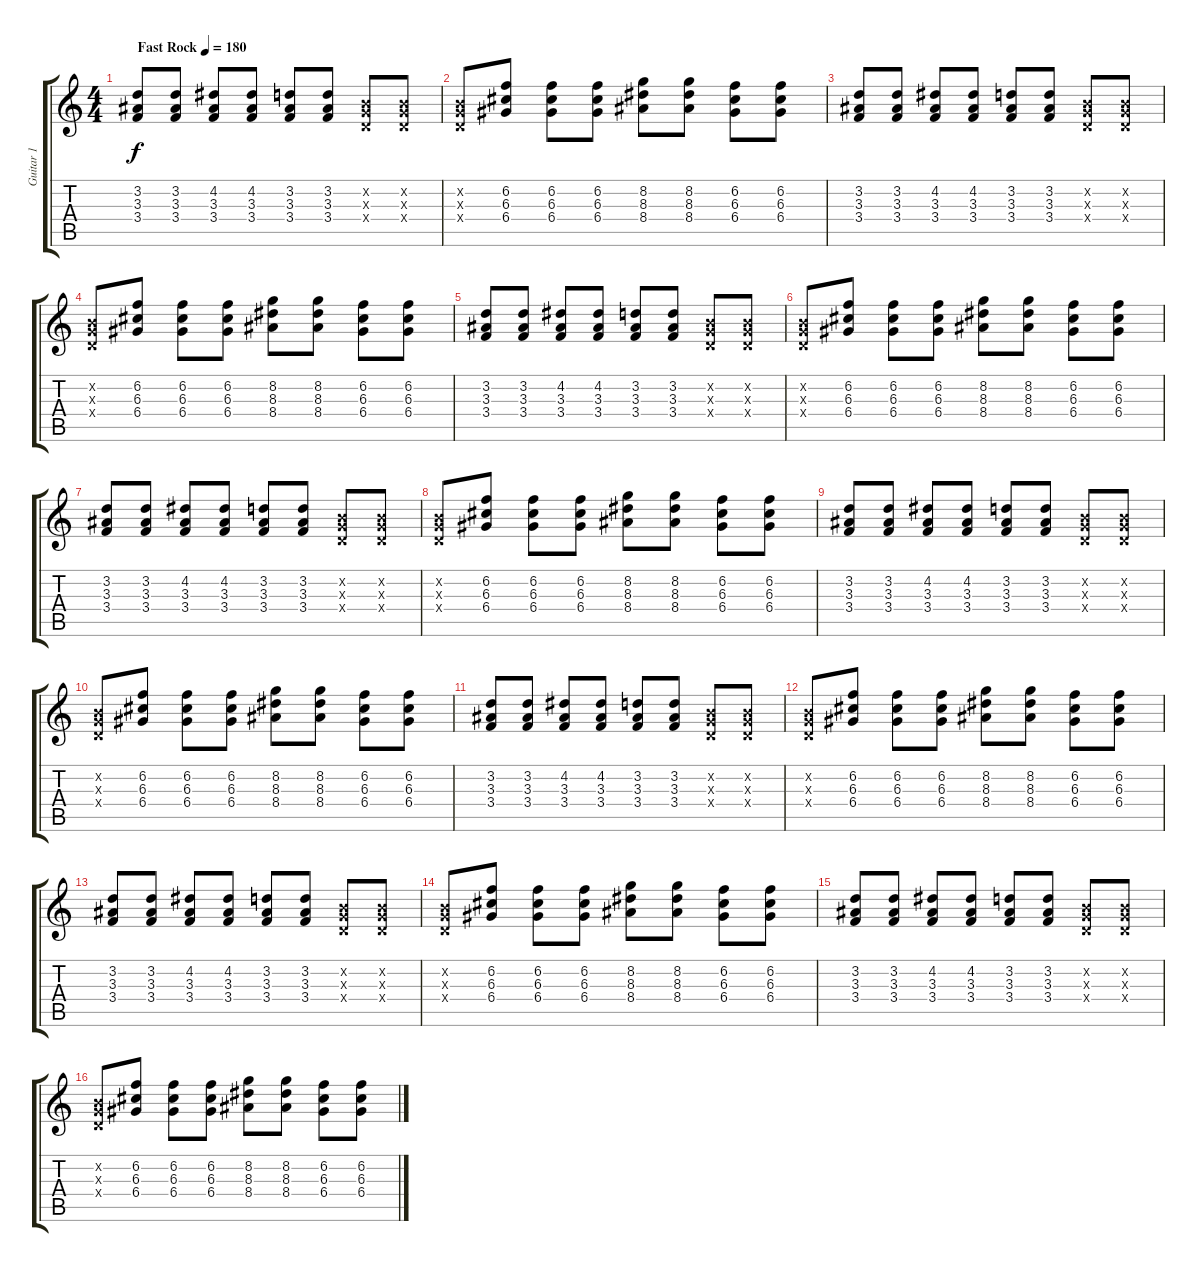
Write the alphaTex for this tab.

\track ("Guitar 1" "Guitar 1") {instrument distortionguitar}
\staff {score tabs}
\tuning (E4 B3 G3 D3 A2 E2) {hide}
\ts (4 4)
\tempo (180 "Fast Rock")
\clef g2
\ks c
(3.2 3.3 3.4).8{dy f instrument distortionguitar} (3.2 3.3 3.4).8 (4.2 3.3 3.4).8 (4.2 3.3 3.4).8 (3.2 3.3 3.4).8 (3.2 3.3 3.4).8 (0.2{x} 0.3{x} 0.4{x}).8 (0.2{x} 0.3{x} 0.4{x}).8 |
(0.2{x} 0.3{x} 0.4{x}).8 (6.2 6.3 6.4).8 (6.2 6.3 6.4).8 (6.2 6.3 6.4).8 (8.2 8.3 8.4).8 (8.2 8.3 8.4).8 (6.2 6.3 6.4).8 (6.2 6.3 6.4).8 |
(3.2 3.3 3.4).8 (3.2 3.3 3.4).8 (4.2 3.3 3.4).8 (4.2 3.3 3.4).8 (3.2 3.3 3.4).8 (3.2 3.3 3.4).8 (0.2{x} 0.3{x} 0.4{x}).8 (0.2{x} 0.3{x} 0.4{x}).8 |
(0.2{x} 0.3{x} 0.4{x}).8 (6.2 6.3 6.4).8 (6.2 6.3 6.4).8 (6.2 6.3 6.4).8 (8.2 8.3 8.4).8 (8.2 8.3 8.4).8 (6.2 6.3 6.4).8 (6.2 6.3 6.4).8 |
(3.2 3.3 3.4).8 (3.2 3.3 3.4).8 (4.2 3.3 3.4).8 (4.2 3.3 3.4).8 (3.2 3.3 3.4).8 (3.2 3.3 3.4).8 (0.2{x} 0.3{x} 0.4{x}).8 (0.2{x} 0.3{x} 0.4{x}).8 |
(0.2{x} 0.3{x} 0.4{x}).8 (6.2 6.3 6.4).8 (6.2 6.3 6.4).8 (6.2 6.3 6.4).8 (8.2 8.3 8.4).8 (8.2 8.3 8.4).8 (6.2 6.3 6.4).8 (6.2 6.3 6.4).8 |
(3.2 3.3 3.4).8 (3.2 3.3 3.4).8 (4.2 3.3 3.4).8 (4.2 3.3 3.4).8 (3.2 3.3 3.4).8 (3.2 3.3 3.4).8 (0.2{x} 0.3{x} 0.4{x}).8 (0.2{x} 0.3{x} 0.4{x}).8 |
(0.2{x} 0.3{x} 0.4{x}).8 (6.2 6.3 6.4).8 (6.2 6.3 6.4).8 (6.2 6.3 6.4).8 (8.2 8.3 8.4).8 (8.2 8.3 8.4).8 (6.2 6.3 6.4).8 (6.2 6.3 6.4).8 |
(3.2 3.3 3.4).8 (3.2 3.3 3.4).8 (4.2 3.3 3.4).8 (4.2 3.3 3.4).8 (3.2 3.3 3.4).8 (3.2 3.3 3.4).8 (0.2{x} 0.3{x} 0.4{x}).8 (0.2{x} 0.3{x} 0.4{x}).8 |
(0.2{x} 0.3{x} 0.4{x}).8 (6.2 6.3 6.4).8 (6.2 6.3 6.4).8 (6.2 6.3 6.4).8 (8.2 8.3 8.4).8 (8.2 8.3 8.4).8 (6.2 6.3 6.4).8 (6.2 6.3 6.4).8 |
(3.2 3.3 3.4).8 (3.2 3.3 3.4).8 (4.2 3.3 3.4).8 (4.2 3.3 3.4).8 (3.2 3.3 3.4).8 (3.2 3.3 3.4).8 (0.2{x} 0.3{x} 0.4{x}).8 (0.2{x} 0.3{x} 0.4{x}).8 |
(0.2{x} 0.3{x} 0.4{x}).8 (6.2 6.3 6.4).8 (6.2 6.3 6.4).8 (6.2 6.3 6.4).8 (8.2 8.3 8.4).8 (8.2 8.3 8.4).8 (6.2 6.3 6.4).8 (6.2 6.3 6.4).8 |
(3.2 3.3 3.4).8 (3.2 3.3 3.4).8 (4.2 3.3 3.4).8 (4.2 3.3 3.4).8 (3.2 3.3 3.4).8 (3.2 3.3 3.4).8 (0.2{x} 0.3{x} 0.4{x}).8 (0.2{x} 0.3{x} 0.4{x}).8 |
(0.2{x} 0.3{x} 0.4{x}).8 (6.2 6.3 6.4).8 (6.2 6.3 6.4).8 (6.2 6.3 6.4).8 (8.2 8.3 8.4).8 (8.2 8.3 8.4).8 (6.2 6.3 6.4).8 (6.2 6.3 6.4).8 |
(3.2 3.3 3.4).8 (3.2 3.3 3.4).8 (4.2 3.3 3.4).8 (4.2 3.3 3.4).8 (3.2 3.3 3.4).8 (3.2 3.3 3.4).8 (0.2{x} 0.3{x} 0.4{x}).8 (0.2{x} 0.3{x} 0.4{x}).8 |
(0.2{x} 0.3{x} 0.4{x}).8 (6.2 6.3 6.4).8 (6.2 6.3 6.4).8 (6.2 6.3 6.4).8 (8.2 8.3 8.4).8 (8.2 8.3 8.4).8 (6.2 6.3 6.4).8 (6.2 6.3 6.4).8
